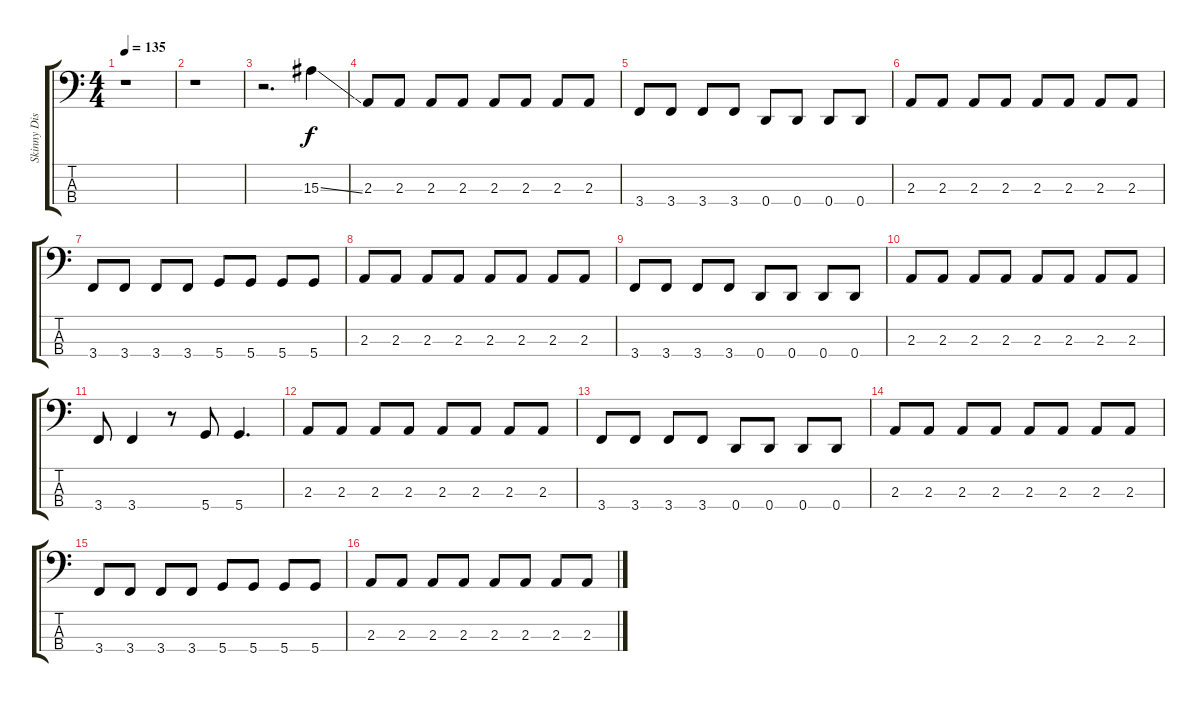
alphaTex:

\track ("Skinny Disco" "Skinny Dis") {instrument electricbassfinger}
\staff {score tabs}
\tuning (F2 C2 G1 D1) {hide}
\ts (4 4)
\tempo 135
\clef f4
\ks c
r.1{dy f} |
r.1 |
r.2{d} 15.3{ss}.4 |
2.3.8 2.3.8 2.3.8 2.3.8 2.3.8 2.3.8 2.3.8 2.3.8 |
3.4.8 3.4.8 3.4.8 3.4.8 0.4.8 0.4.8 0.4.8 0.4.8 |
2.3.8 2.3.8 2.3.8 2.3.8 2.3.8 2.3.8 2.3.8 2.3.8 |
3.4.8 3.4.8 3.4.8 3.4.8 5.4.8 5.4.8 5.4.8 5.4.8 |
2.3.8 2.3.8 2.3.8 2.3.8 2.3.8 2.3.8 2.3.8 2.3.8 |
3.4.8 3.4.8 3.4.8 3.4.8 0.4.8 0.4.8 0.4.8 0.4.8 |
2.3.8 2.3.8 2.3.8 2.3.8 2.3.8 2.3.8 2.3.8 2.3.8 |
3.4.8 3.4.4 r.8 5.4.8 5.4.4{d} |
2.3.8 2.3.8 2.3.8 2.3.8 2.3.8 2.3.8 2.3.8 2.3.8 |
3.4.8 3.4.8 3.4.8 3.4.8 0.4.8 0.4.8 0.4.8 0.4.8 |
2.3.8 2.3.8 2.3.8 2.3.8 2.3.8 2.3.8 2.3.8 2.3.8 |
3.4.8 3.4.8 3.4.8 3.4.8 5.4.8 5.4.8 5.4.8 5.4.8 |
2.3.8 2.3.8 2.3.8 2.3.8 2.3.8 2.3.8 2.3.8 2.3.8
